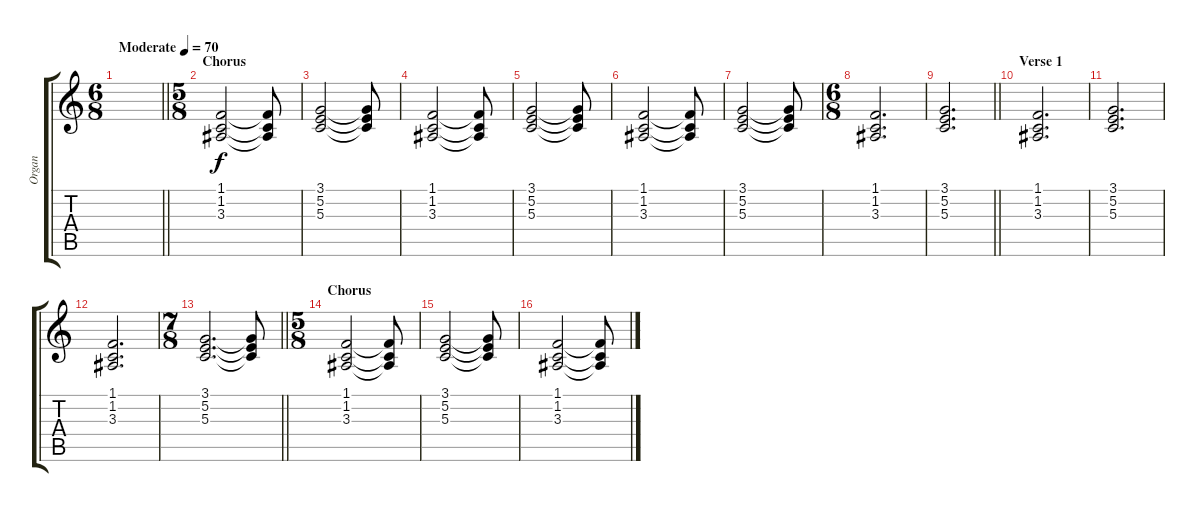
\track ("Organ" "Organ") {instrument percussiveorgan}
\staff {score tabs}
\tuning (E4 B3 G3 D3 A2 E2) {hide}
\ts (6 8)
\tempo (70 "Moderate")
\clef g2
\barLineRight lightlight
\ks c
|
\ts (5 8)
\section ("" "Chorus")
(1.1 1.2 3.3).2 (1.1{t} 1.2{t} 3.3{t}).8 |
(3.1 5.2 5.3).2 (3.1{t} 5.2{t} 5.3{t}).8 |
(1.1 1.2 3.3).2 (1.1{t} 1.2{t} 3.3{t}).8 |
(3.1 5.2 5.3).2 (3.1{t} 5.2{t} 5.3{t}).8 |
(1.1 1.2 3.3).2 (1.1{t} 1.2{t} 3.3{t}).8 |
(3.1 5.2 5.3).2 (3.1{t} 5.2{t} 5.3{t}).8 |
\ts (6 8)
(1.1 1.2 3.3).2{d} |
\barLineRight lightlight
(3.1 5.2 5.3).2{d} |
\section ("" "Verse 1")
(1.1 1.2 3.3).2{d} |
(3.1 5.2 5.3).2{d} |
(1.1 1.2 3.3).2{d} |
\ts (7 8)
\barLineRight lightlight
(3.1 5.2 5.3).2{d} (3.1{t} 5.2{t} 5.3{t}).8 |
\ts (5 8)
\section ("" "Chorus")
(1.1 1.2 3.3).2 (1.1{t} 1.2{t} 3.3{t}).8 |
(3.1 5.2 5.3).2 (3.1{t} 5.2{t} 5.3{t}).8 |
(1.1 1.2 3.3).2 (1.1{t} 1.2{t} 3.3{t}).8
